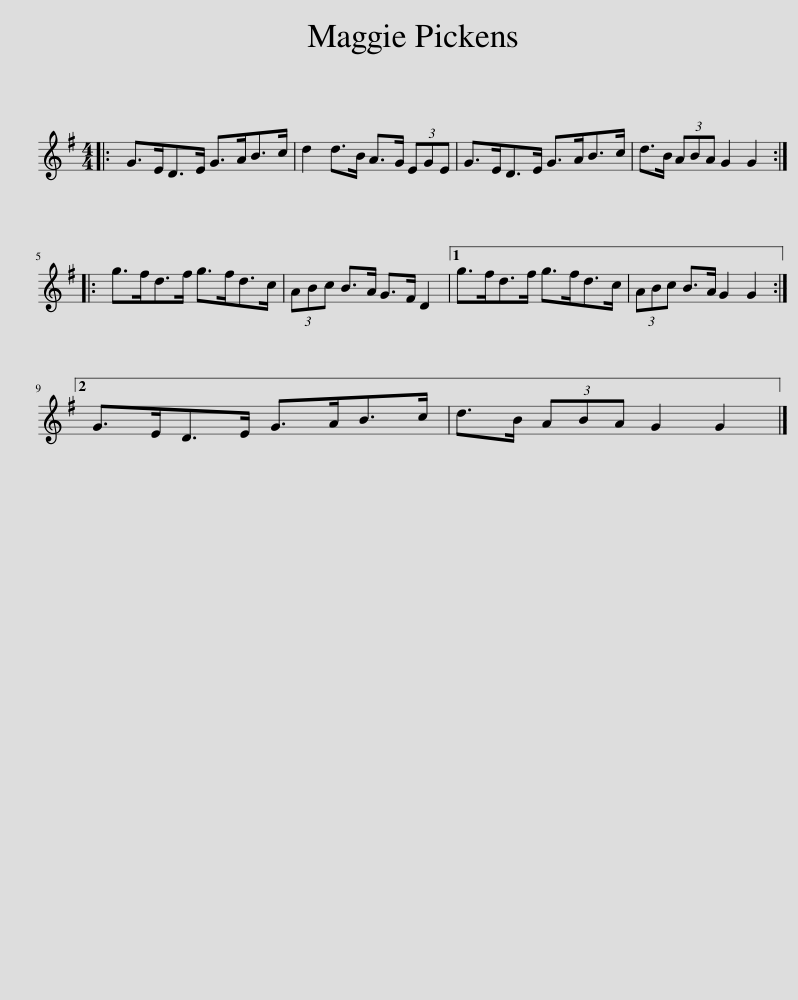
X:1
L:1/8
M:4/4
I:linebreak $
K:G
V:1 treble
V:1
|: G>ED>E G>AB>c | d2 d>B A>G (3EGE | G>ED>E G>AB>c | d>B (3ABA G2 G2 ::$ g>fd>f g>fd>c | %5
 (3ABc B>A G>F D2 |1 g>fd>f g>fd>c | (3ABc B>A G2 G2 :|2$ G>ED>E G>AB>c | d>B (3ABA G2 G2 |] %10
